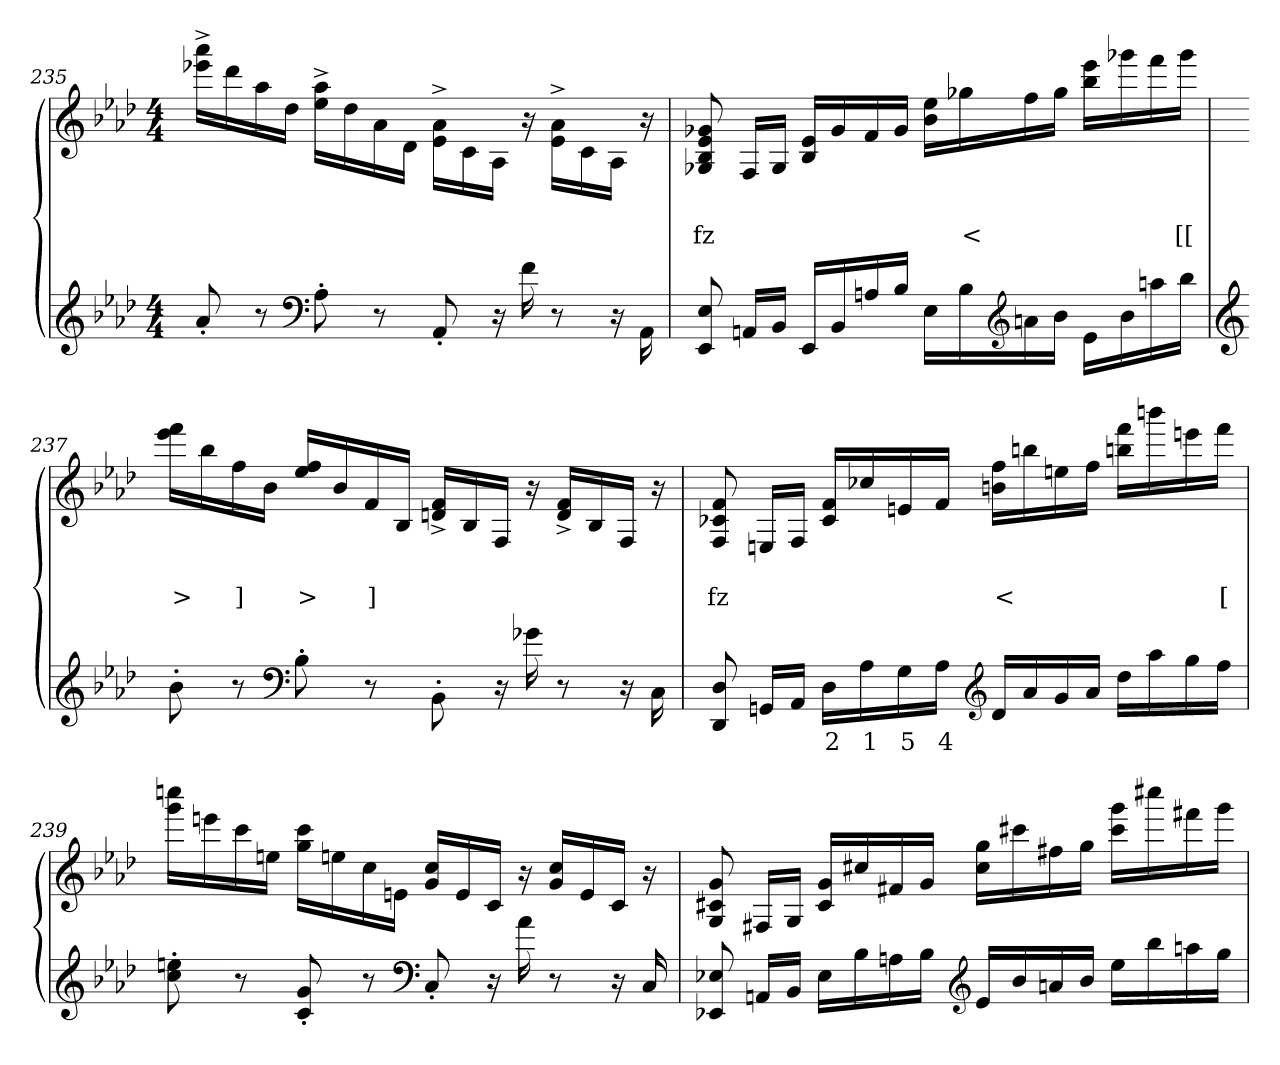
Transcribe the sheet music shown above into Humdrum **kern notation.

**kern	**text	**kern	**text	**text
*part2	*part2	*part1	*part1	*part1
*staff2	*staff2	*staff1	*staff1	*staff1
*clefG2	*	*clefG2	*	*
*k[b-e-a-d-]	*	*k[b-e-a-d-]	*	*
*M4/4	*	*M4/4	*	*
=235	=235	=235	=235	=235
8a-'>	.	16aaa-^> 16eee-X^>LL	.	.
.	.	16ddd-	.	.
8r	.	16aa-	.	.
.	.	16dd-JJ	.	.
*clefF4	*	*	*	*
8A-'>	.	16aa-^> 16ee-^>LL	.	.
.	.	16dd-	.	.
8r	.	16a-	.	.
.	.	16d-JJ	.	.
8AA-'>	.	16a-\^> 16e-\^>LL	.	.
.	.	16c\	.	.
16r	.	16A-/JJ	.	.
16f	.	16r	.	.
8r	.	16a-\^> 16e-\^>LL	.	.
.	.	16c\	.	.
16r	.	16A-/JJ	.	.
16AA-\	.	16r	.	.
=236	=236	=236	=236	=236
8E- 8EE-	.	8g-X 8e- 8B- 8G-X	.	fz
16AAnLL	.	16FLL	.	.
16BB-JJ	.	16G-JJ	.	.
16EE-LL	.	16e- 16B-LL	.	.
16BB-	.	16g-	.	.
16An	.	16f	.	.
16B-JJ	.	16g-JJ	.	.
16E-LL	.	16ee- 16b-LL	.	.
16B-	.	16gg-	.	<
*clefG2	*	*	*	*
16an	.	16ff	.	.
16b-JJ	.	16gg-JJ	.	.
16e-LL	.	16eee- 16bb-LL	.	.
16b-	.	16ggg-	.	.
16aan	.	16fff	.	.
16bb-JJ	.	16ggg-JJ	.	[[
=237	=237	=237	=237	=237
*clefG2	*	*	*	*
8b-'>	.	16fff 16eee-LL	.	>
.	.	16bb-	.	.
8r	.	16ff	.	]
.	.	16b-JJ	.	.
*clefF4	*	*	*	*
8B-'>	.	16ff 16ee-LL	.	>
.	.	16b-	.	.
8r	.	16f	.	]
.	.	16B-JJ	.	.
8BB-'>\	.	16f\^> 16dn\^>LL	.	.
.	.	16B-/	.	.
16r	.	16F/JJ	.	.
16g-X	.	16r	.	.
8r	.	16f\^> 16d\^>LL	.	.
.	.	16B-/	.	.
16r	.	16F/JJ	.	.
16C\	.	16r	.	.
=238	=238	=238	=238	=238
8D- 8DD-	.	8f 8c-X 8F	.	fz
16GGnLL	.	16EnLL	.	.
16AA-JJ	.	16FJJ	.	.
16D-LL	2	16f 16c-LL	.	.
16A-	1	16cc-	.	.
16G	5	16en	.	.
16A-JJ	4	16fJJ	.	.
*clefG2	*	*	*	*
16d-LL	.	16ff 16bnLL	.	<
16a-	.	16bbn	.	.
16g	.	16een	.	.
16a-JJ	.	16ffJJ	.	.
16dd-LL	.	16fff 16bbnLL	.	.
16aa-	.	16bbbn	.	.
16gg	.	16eeen	.	.
16ffJJ	.	16fffJJ	.	[
=239	=239	=239	=239	=239
8een'> 8cc'>	.	16ccccn 16gggLL	.	.
.	.	16eeen	.	.
8r	.	16ccc	.	.
.	.	16eenJJ	.	.
8g'> 8c'>	.	16ccc 16ggLL	.	.
.	.	16een	.	.
8r	.	16cc	.	.
.	.	16enJJ	.	.
*clefF4	*	*	*	*
8C'>	.	16cc 16gLL	.	.
.	.	16e	.	.
16r	.	16cJJ	.	.
16a-\	.	16r	.	.
8r	.	16cc 16gLL	.	.
.	.	16e	.	.
16r	.	16cJJ	.	.
16C	.	16r	.	.
=240	=240	=240	=240	=240
8E-X 8EE-X	.	8g 8c#X 8G	.	.
16AAnLL	.	16F#XLL	.	.
16BB-JJ	.	16GJJ	.	.
16E-LL	.	16g 16c#LL	.	.
16B-	.	16cc#	.	.
16An	.	16f#	.	.
16B-JJ	.	16gJJ	.	.
*clefG2	*	*	*	*
16e-LL	.	16gg 16cc#LL	.	.
16b-	.	16ccc#	.	.
16an	.	16ff#	.	.
16b-JJ	.	16ggJJ	.	.
16ee-LL	.	16ggg 16ccc#LL	.	.
16bb-	.	16cccc#	.	.
16aan	.	16fff#	.	.
16ggJJ	.	16gggJJ	.	.
=	=	=	=	=
*-	*-	*-	*-	*-
